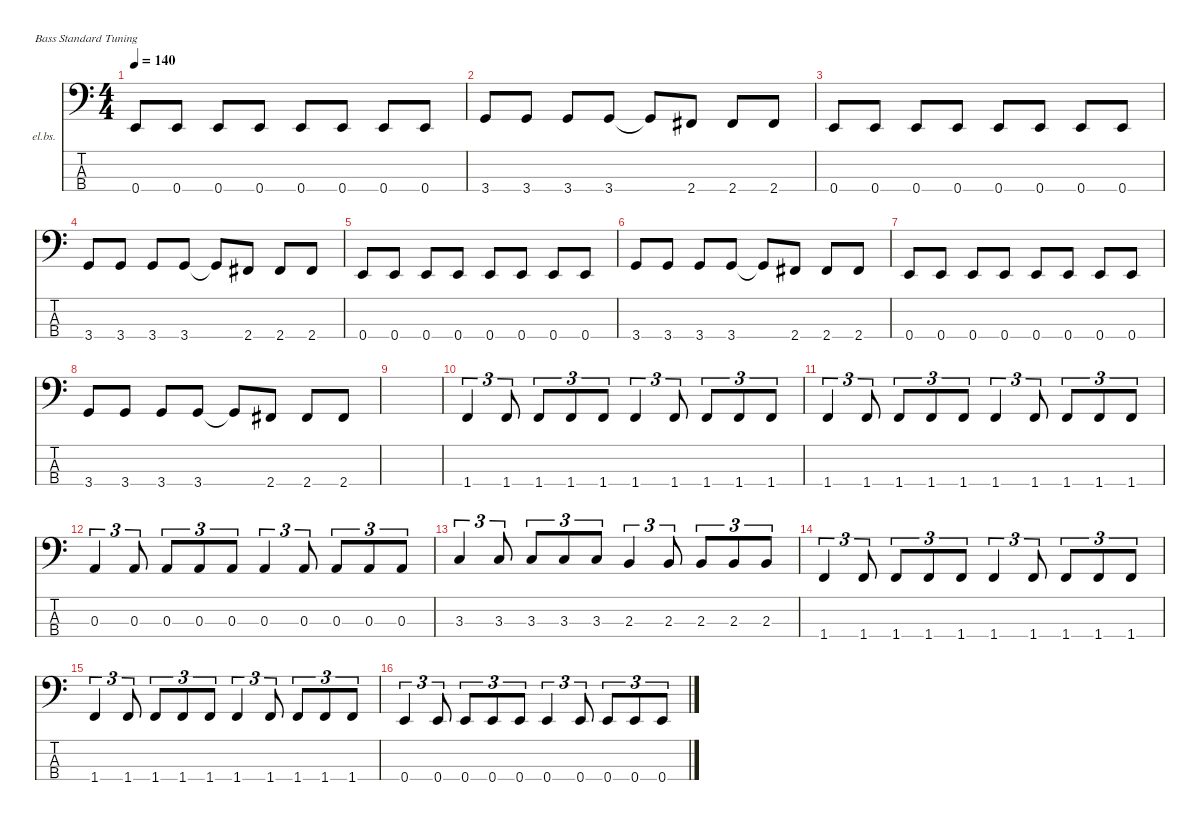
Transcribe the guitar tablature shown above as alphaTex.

\defaultSystemsLayout 4
\hideDynamics
\bracketExtendMode nobrackets
\firstSystemTrackNameOrientation horizontal
\otherSystemsTrackNameOrientation horizontal
\track ("Electric Bass" "el.bs.") {instrument electricbassfinger}
\staff {score tabs}
\tuning (G2 D2 A1 E1)
\ts (4 4)
\tempo 140
\clef f4
\ks c
0.4.8{dy mf instrument electricbassfinger} 0.4.8 0.4.8 0.4.8 0.4.8 0.4.8 0.4.8 0.4.8 |
3.4.8 3.4.8 3.4.8 3.4.8 3.4{t}.8 2.4{acc #}.8 2.4{acc #}.8 2.4{acc #}.8 |
0.4.8 0.4.8 0.4.8 0.4.8 0.4.8 0.4.8 0.4.8 0.4.8 |
3.4.8 3.4.8 3.4.8 3.4.8 3.4{t}.8 2.4{acc #}.8 2.4{acc #}.8 2.4{acc #}.8 |
0.4.8 0.4.8 0.4.8 0.4.8 0.4.8 0.4.8 0.4.8 0.4.8 |
3.4.8 3.4.8 3.4.8 3.4.8 3.4{t}.8 2.4{acc #}.8 2.4{acc #}.8 2.4{acc #}.8 |
0.4.8 0.4.8 0.4.8 0.4.8 0.4.8 0.4.8 0.4.8 0.4.8 |
3.4.8 3.4.8 3.4.8 3.4.8 3.4{t}.8 2.4{acc #}.8 2.4{acc #}.8 2.4{acc #}.8 |
|
1.4.4{tu (3 2)} 1.4.8{tu (3 2)} 1.4.8{tu (3 2)} 1.4.8{tu (3 2)} 1.4.8{tu (3 2)} 1.4.4{tu (3 2)} 1.4.8{tu (3 2)} 1.4.8{tu (3 2)} 1.4.8{tu (3 2)} 1.4.8{tu (3 2)} |
1.4.4{tu (3 2)} 1.4.8{tu (3 2)} 1.4.8{tu (3 2)} 1.4.8{tu (3 2)} 1.4.8{tu (3 2)} 1.4.4{tu (3 2)} 1.4.8{tu (3 2)} 1.4.8{tu (3 2)} 1.4.8{tu (3 2)} 1.4.8{tu (3 2)} |
0.3.4{tu (3 2)} 0.3.8{tu (3 2)} 0.3.8{tu (3 2)} 0.3.8{tu (3 2)} 0.3.8{tu (3 2)} 0.3.4{tu (3 2)} 0.3.8{tu (3 2)} 0.3.8{tu (3 2)} 0.3.8{tu (3 2)} 0.3.8{tu (3 2)} |
3.3.4{tu (3 2)} 3.3.8{tu (3 2)} 3.3.8{tu (3 2)} 3.3.8{tu (3 2)} 3.3.8{tu (3 2)} 2.3.4{tu (3 2)} 2.3.8{tu (3 2)} 2.3.8{tu (3 2)} 2.3.8{tu (3 2)} 2.3.8{tu (3 2)} |
1.4.4{tu (3 2)} 1.4.8{tu (3 2)} 1.4.8{tu (3 2)} 1.4.8{tu (3 2)} 1.4.8{tu (3 2)} 1.4.4{tu (3 2)} 1.4.8{tu (3 2)} 1.4.8{tu (3 2)} 1.4.8{tu (3 2)} 1.4.8{tu (3 2)} |
1.4.4{tu (3 2)} 1.4.8{tu (3 2)} 1.4.8{tu (3 2)} 1.4.8{tu (3 2)} 1.4.8{tu (3 2)} 1.4.4{tu (3 2)} 1.4.8{tu (3 2)} 1.4.8{tu (3 2)} 1.4.8{tu (3 2)} 1.4.8{tu (3 2)} |
0.4.4{tu (3 2)} 0.4.8{tu (3 2)} 0.4.8{tu (3 2)} 0.4.8{tu (3 2)} 0.4.8{tu (3 2)} 0.4.4{tu (3 2)} 0.4.8{tu (3 2)} 0.4.8{tu (3 2)} 0.4.8{tu (3 2)} 0.4.8{tu (3 2)}
